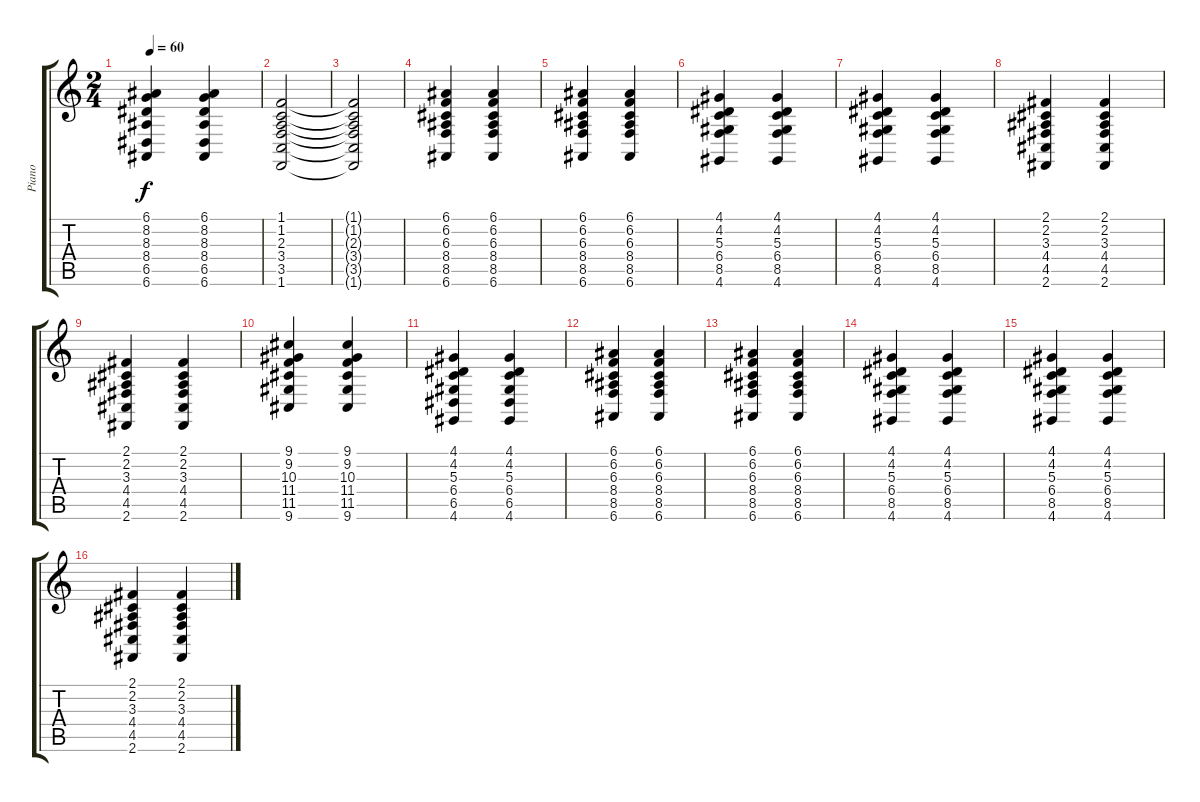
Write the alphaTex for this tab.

\track ("Piano" "Piano") {instrument acousticgrandpiano}
\staff {score tabs}
\tuning (E4 B3 G3 D3 A2 E2) {hide}
\ts (2 4)
\tempo 60
\clef g2
\ks c
(6.1 8.2 8.3 8.4 6.5 6.6).4{dy f} (6.1 8.2 8.3 8.4 6.5 6.6).4 |
(1.1 1.2 2.3 3.4 3.5 1.6).2 |
(1.1{t} 1.2{t} 2.3{t} 3.4{t} 3.5{t} 1.6{t}).2 |
(6.1 6.2 6.3 8.4 8.5 6.6).4 (6.1 6.2 6.3 8.4 8.5 6.6).4 |
(6.1 6.2 6.3 8.4 8.5 6.6).4 (6.1 6.2 6.3 8.4 8.5 6.6).4 |
(4.1 4.2 5.3 6.4 8.5 4.6).4 (4.1 4.2 5.3 6.4 8.5 4.6).4 |
(4.1 4.2 5.3 6.4 8.5 4.6).4 (4.1 4.2 5.3 6.4 8.5 4.6).4 |
(2.1 2.2 3.3 4.4 4.5 2.6).4 (2.1 2.2 3.3 4.4 4.5 2.6).4 |
(2.1 2.2 3.3 4.4 4.5 2.6).4 (2.1 2.2 3.3 4.4 4.5 2.6).4 |
(9.1 9.2 10.3 11.4 11.5 9.6).4 (9.1 9.2 10.3 11.4 11.5 9.6).4 |
(4.1 4.2 5.3 6.4 6.5 4.6).4 (4.1 4.2 5.3 6.4 6.5 4.6).4 |
(6.1 6.2 6.3 8.4 8.5 6.6).4 (6.1 6.2 6.3 8.4 8.5 6.6).4 |
(6.1 6.2 6.3 8.4 8.5 6.6).4 (6.1 6.2 6.3 8.4 8.5 6.6).4 |
(4.1 4.2 5.3 6.4 8.5 4.6).4 (4.1 4.2 5.3 6.4 8.5 4.6).4 |
(4.1 4.2 5.3 6.4 8.5 4.6).4 (4.1 4.2 5.3 6.4 8.5 4.6).4 |
(2.1 2.2 3.3 4.4 4.5 2.6).4 (2.1 2.2 3.3 4.4 4.5 2.6).4
